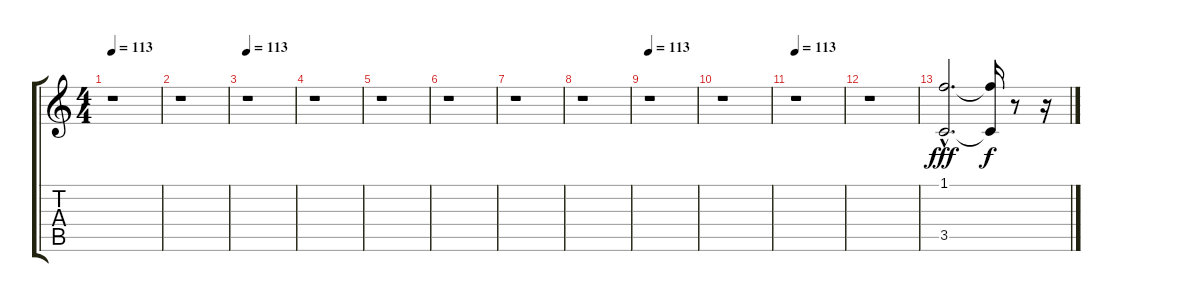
\track "" {instrument electricbassfinger}
\staff {score tabs}
\tuning (E4 B3 G3 D3 A2 E2) {hide}
\ts (4 4)
\tempo 113
\clef g2
\ks c
r.1{dy fff} |
r.1 |
\tempo 113
r.1 |
r.1 |
r.1 |
r.1 |
r.1 |
r.1 |
\tempo 113
r.1 |
r.1 |
\tempo 113
r.1 |
r.1 |
(1.1{hac} 3.5{hac}).2{d} (1.1{t} 3.5{t}).16{dy f} r.8 r.16
